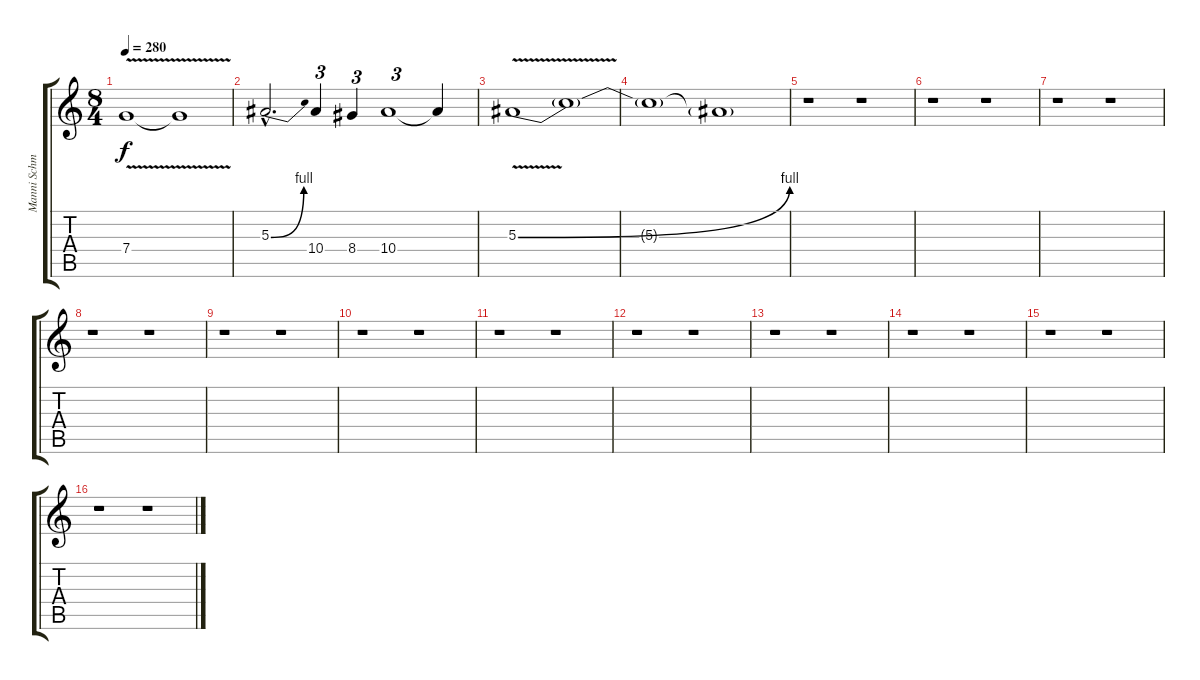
\track ("Manni Schmidt (Solista 2)" "Manni Schm") {instrument distortionguitar}
\staff {score tabs}
\tuning (D4 A3 F3 C3 G2 D2) {hide}
\ts (8 4)
\tempo 280
\clef g2
\ks c
7.4{v}.1{dy f} 7.4{t}.1 |
5.3{be (bend 0 0 60 4) hac}.2{d} 10.4.4{tu (3 2)} 8.4.4{tu (3 2)} 10.4.1{tu (3 2)} 10.4{t}.4 |
5.3{be (bend 0 0 60 4) v}.1 5.3{t}.1 |
5.3{t}.1 5.3{t}.1 |
r.1 r.1 |
r.1 r.1 |
r.1 r.1 |
r.1 r.1 |
r.1 r.1 |
r.1 r.1 |
r.1 r.1 |
r.1 r.1 |
r.1 r.1 |
r.1 r.1 |
r.1 r.1 |
r.1 r.1
